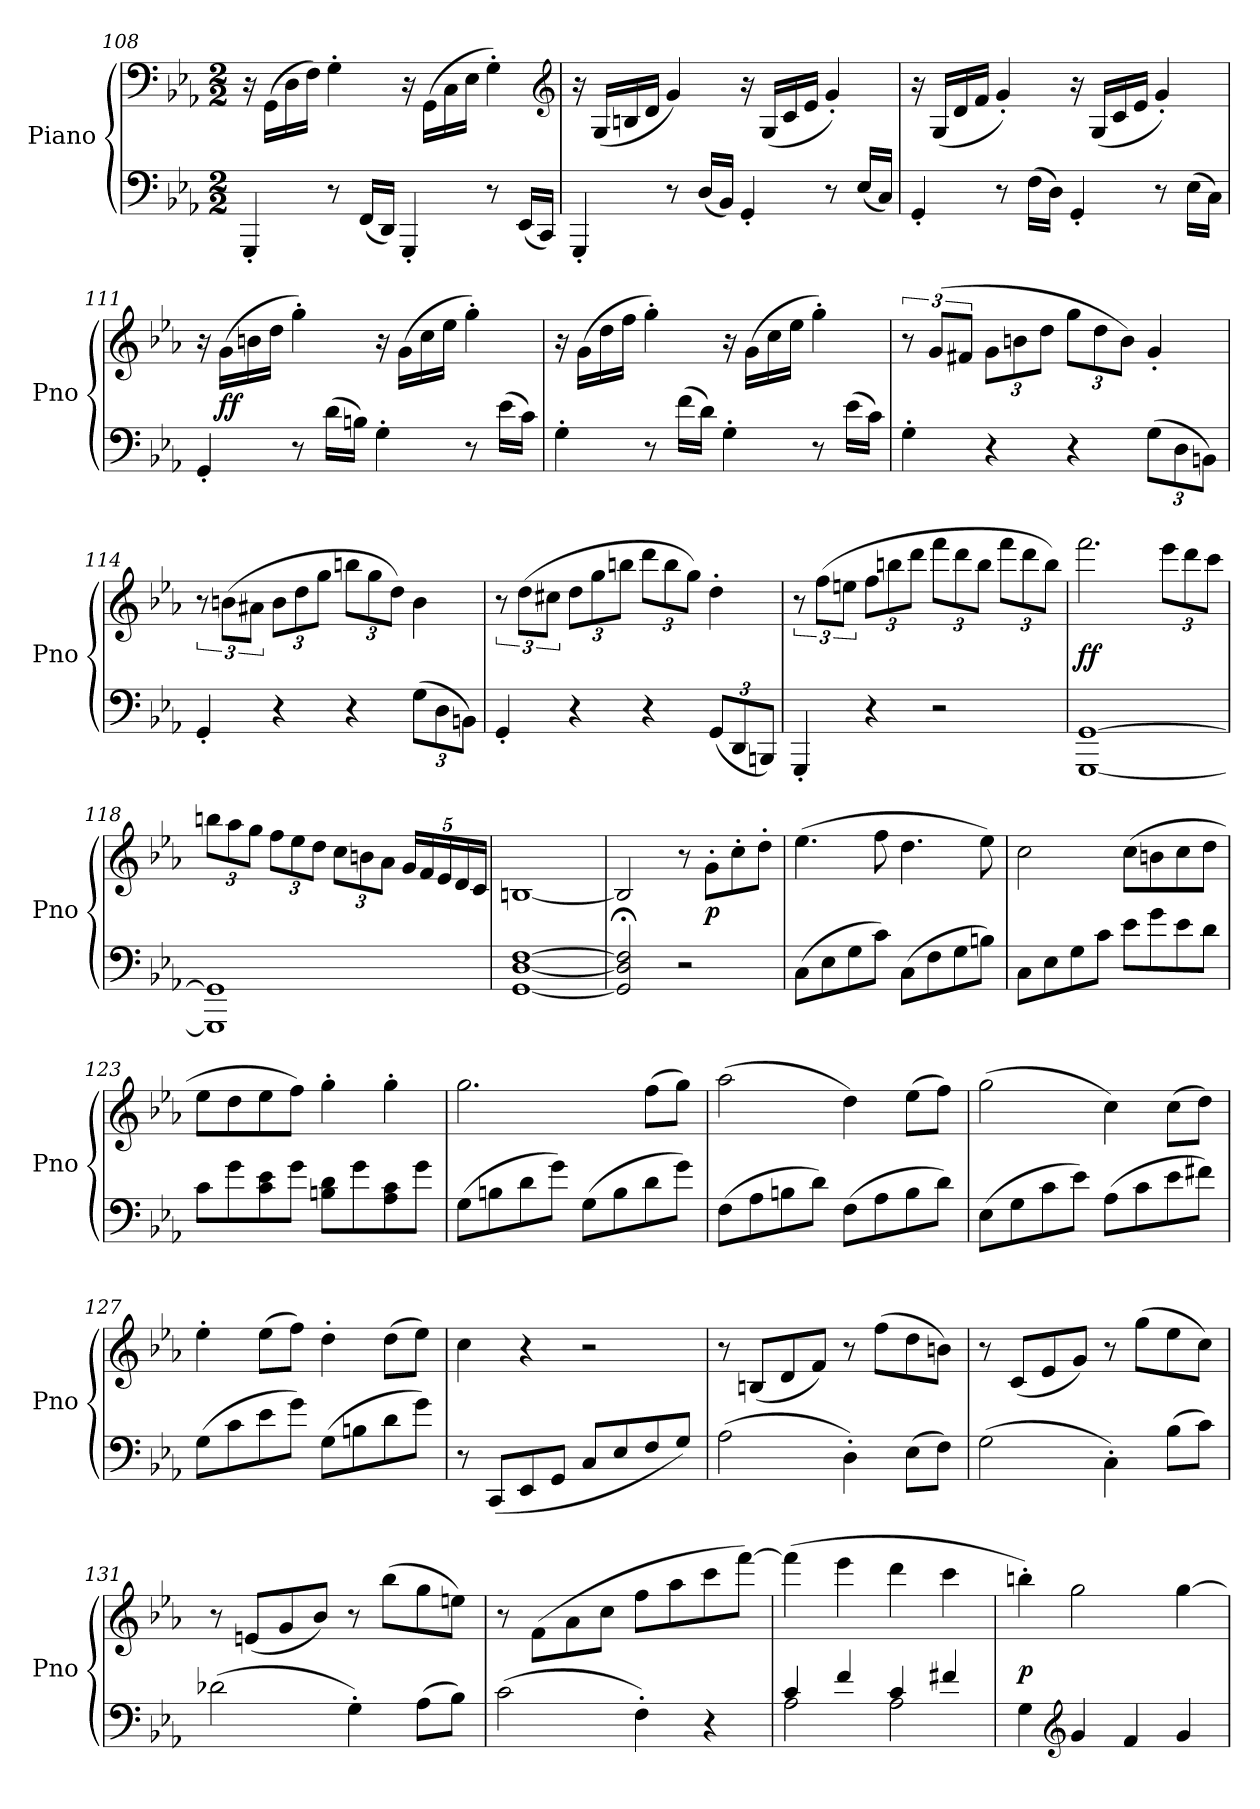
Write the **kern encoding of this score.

**kern	**kern	**dynam
*part1	*part1	*part1
*staff2	*staff1	*staff1/2
*I"Piano	*	*
*I'Pno	*	*
*clefF4	*clefF4	*
*k[b-e-a-]	*k[b-e-a-]	*
*c:	*c:	*
*M2/2	*M2/2	*
=108	=108	=108
4GGG'/	16r	.
.	(16GG\LL	.
.	16D\	.
.	16F\JJ)	.
8r	4G'\	.
(16FF/LL	.	.
16DD/JJ)	.	.
4GGG'/	16r	.
.	(16GG\LL	.
.	16C\	.
.	16E-\JJ	.
8r	4G'\)	.
(16EE-/LL	.	.
16CC/JJ)	.	.
*	*clefG2	*
=109	=109	=109
4GGG'/	16r	.
.	(16G/LL	.
.	16Bn/	.
.	16d/JJ	.
8r	4g/)	.
(16D/LL	.	.
16BB-/JJ)	.	.
4GG'/	16r	.
.	(16G/LL	.
.	16c/	.
.	16e-/JJ	.
8r	4g'/)	.
(16E-/LL	.	.
16C/JJ)	.	.
=110	=110	=110
4GG'/	16r	.
.	(16G/LL	.
.	16d/	.
.	16f/JJ	.
8r	4g'/)	.
(16F\LL	.	.
16D\JJ)	.	.
4GG'/	16r	.
.	(16G/LL	.
.	16c/	.
.	16e-/JJ	.
8r	4g'/)	.
(16E-\LL	.	.
16C\JJ)	.	.
=111	=111	=111
4GG'/	16r	.
.	(16g\LL	ff
.	16bn\	.
.	16dd\JJ	.
8r	4gg'\)	.
(16d\LL	.	.
16Bn\JJ)	.	.
4G'\	16r	.
.	(16g\LL	.
.	16cc\	.
.	16ee-\JJ	.
8r	4gg'\)	.
(16e-\LL	.	.
16c\JJ)	.	.
=112	=112	=112
4G'\	16r	.
.	(16g\LL	.
.	16dd\	.
.	16ff\JJ	.
8r	4gg'\)	.
(16f\LL	.	.
16d\JJ)	.	.
4G'\	16r	.
.	(16g\LL	.
.	16cc\	.
.	16ee-\JJ	.
8r	4gg'\)	.
(16e-\LL	.	.
16c\JJ)	.	.
=113	=113	=113
4G'\	12r	.
.	(12g/L	.
.	12f#X/J	.
4r	12g\L	.
.	12bn\	.
.	12dd\J	.
4r	12gg\L	.
.	12dd\	.
.	12b\J)	.
(12G\L	4g'/	.
12D\	.	.
12BBn\J)	.	.
=114	=114	=114
4GG'/	12r	.
.	(12bn\L	.
.	12a#X\J	.
4r	12b\L	.
.	12dd\	.
.	12gg\J	.
4r	12bbn\L	.
.	12gg\	.
.	12dd\J)	.
(12G\L	4b\	.
12D\	.	.
12BBn\J)	.	.
=115	=115	=115
4GG'/	12r	.
.	(12dd\L	.
.	12cc#X\J	.
4r	12dd\L	.
.	12gg\	.
.	12bbn\J	.
4r	12ddd\L	.
.	12bb\	.
.	12gg\J)	.
(12GG/L	4dd'\	.
12DD/	.	.
12BBBn/J)	.	.
=116	=116	=116
4GGG'/	12r	.
.	(12ff\L	.
.	12een\J	.
4r	12ff\L	.
.	12bbn\	.
.	12ddd\J	.
2r	12fff\L	.
.	12ddd\	.
.	12bb\J	.
.	12fff\L	.
.	12ddd\	.
.	12bb\J)	.
=117	=117	=117
[1GGG [1GG	2.fff\	ff
.	12eee-\L	.
.	12ddd\	.
.	12ccc\J	.
=118	=118	=118
1GGG] 1GG]	12bbn\L	.
.	12aa-\	.
.	12gg\J	.
.	12ff\L	.
.	12ee-\	.
.	12dd\J	.
.	12cc\L	.
.	12bn\	.
.	12a-\J	.
.	20g/LL	.
.	20f/	.
.	20e-/	.
.	20d/	.
.	20c/JJ	.
=119	=119	=119
[1GG [1D [1F	[1Bn	.
=120	=120	=120
2GG];</ 2D];</ 2F];</	2B/]	.
2r	8r	.
.	8g'\L	p
.	8cc'\	.
.	8dd'\J	.
=121	=121	=121
(8C\L	(4.ee-\	.
8E-\	.	.
8G\	.	.
8c\J)	8ff\	.
(8C\L	4.dd\	.
8F\	.	.
8G\	.	.
8Bn\J)	8ee-\)	.
=122	=122	=122
8C\L	2cc\	.
8E-\	.	.
8G\	.	.
8c\J	.	.
8e-\L	(8cc\L	.
8g\	8bn\	.
8e-\	8cc\	.
8d\J	8dd\J	.
=123	=123	=123
8c\L	8ee-\L	.
8g\	8dd\	.
8c\ 8e-\	8ee-\	.
8g\J	8ff\J)	.
8Bn\ 8d\L	4gg'\	.
8g\	.	.
8A-\ 8c\	4gg'\	.
8g\J	.	.
=124	=124	=124
(8G\L	2.gg\	.
8Bn\	.	.
8d\	.	.
8g\J)	.	.
(8G\L	.	.
8B\	.	.
8d\	(8ff\L	.
8g\J)	8gg\J)	.
=125	=125	=125
(8F\L	(2aa-\	.
8A-\	.	.
8Bn\	.	.
8d\J)	.	.
(8F\L	4dd\)	.
8A-\	.	.
8B\	(8ee-\L	.
8d\J)	8ff\J)	.
=126	=126	=126
(8E-\L	(2gg\	.
8G\	.	.
8c\	.	.
8e-\J)	.	.
(8A-\L	4cc\)	.
8c\	.	.
8e-\	(8cc\L	.
8f#X\J)	8dd\J)	.
=127	=127	=127
(8G\L	4ee-'\	.
8c\	.	.
8e-\	(8ee-\L	.
8g\J)	8ff\J)	.
(8G\L	4dd'\	.
8Bn\	.	.
8d\	(8dd\L	.
8g\J)	8ee-\J)	.
=128	=128	=128
8r	4cc\	.
(8CC/L	.	.
8EE-/	4r	.
8GG/J	.	.
8C/L	2r	.
8E-/	.	.
8F/	.	.
8G/J)	.	.
=129	=129	=129
(2A-\	8r	.
.	(8Bn/L	.
.	8d/	.
.	8f/J)	.
4D'\)	8r	.
.	(8ff\L	.
(8E-\L	8dd\	.
8F\J)	8bn\J)	.
=130	=130	=130
(2G\	8r	.
.	(8c/L	.
.	8e-/	.
.	8g/J)	.
4C'\)	8r	.
.	(8gg\L	.
(8B-\L	8ee-\	.
8c\J)	8cc\J)	.
=131	=131	=131
(2d-X\	8r	.
.	(8en/L	.
.	8g/	.
.	8b-/J)	.
4G'\)	8r	.
.	(8bb-\L	.
(8A-\L	8gg\	.
8B-\J)	8een\J)	.
=132	=132	=132
(2c\	8r	.
.	(8f\L	.
.	8a-\	.
.	8cc\J	.
4F'\)	8ff\L	.
.	8aa-\	.
4r	8ccc\	.
.	[8fff\J)	.
=133	=133	=133
*^	*	*
4c/	2A-\	(4fff\]	.
4f/	.	4eee-\	.
4c/	2A-\	4ddd\	.
4f#X/	.	4ccc\	.
*v	*v	*	*
=134	=134	=134
4G\	4bbn'\)	p
*clefG2	*	*
4g/	2gg\	.
4f/	.	.
4g/	[4gg\	.
=	=	=
*-	*-	*-
